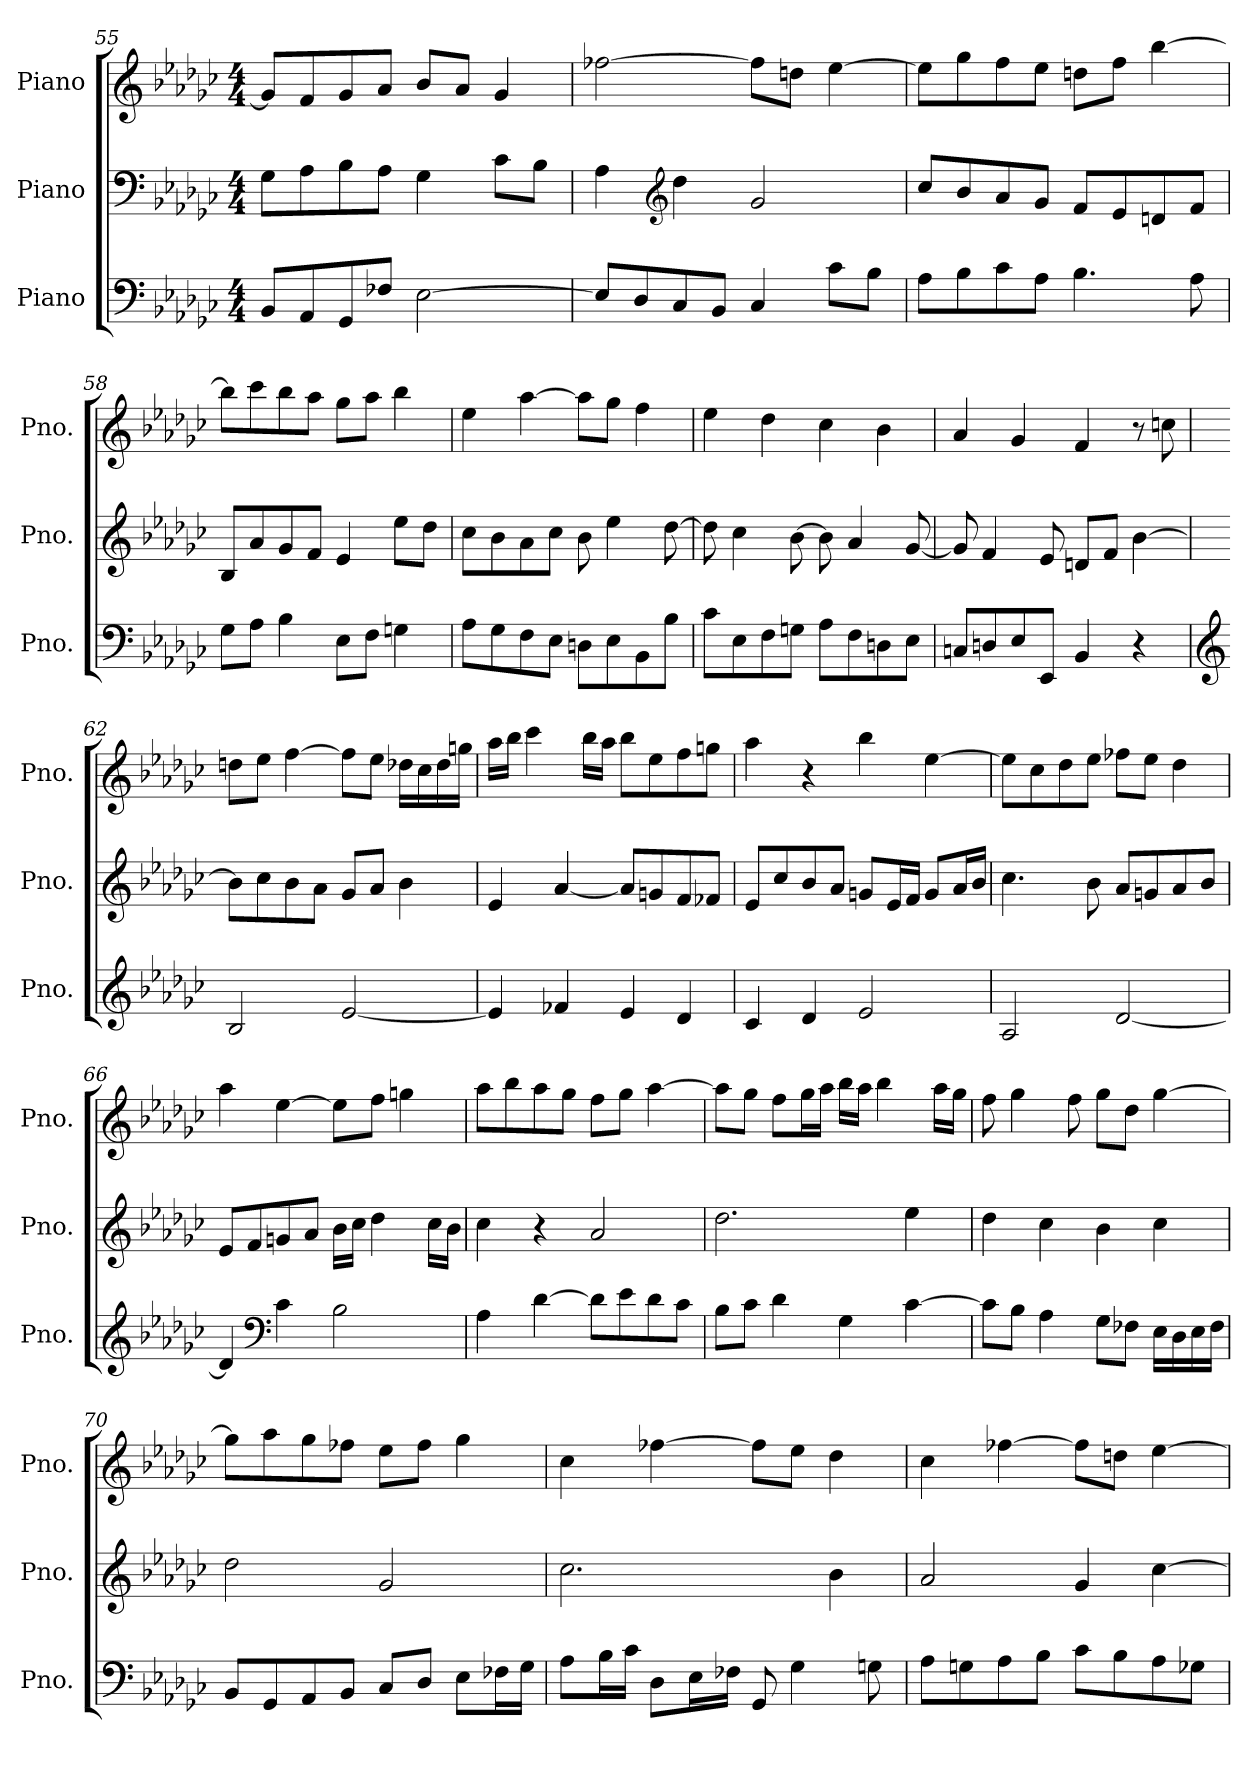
**kern	**kern	**kern
*part3	*part2	*part1
*staff3	*staff2	*staff1
*I"Piano	*I"Piano	*I"Piano
*I'Pno.	*I'Pno.	*I'Pno.
!!LO:LB:g=z
*clefF4	*clefF4	*clefG2
*k[b-e-a-d-g-c-]	*k[b-e-a-d-g-c-]	*k[b-e-a-d-g-c-]
*M4/4	*M4/4	*M4/4
=55	=55	=55
8BB-i/L	8G-j\L	8g-Z/L]
8AA-i/	8A-j\	8fZ/
8GG-i/	8B-j\	8g-Z/
8F-Xi/J	8A-j\J	8a-Z/J
[2E-i\	4G-j\	8b-Z/L
.	.	8a-Z/J
.	8c-j\L	4g-Z/
.	8B-j\J	.
=56	=56	=56
8E-i/L]	4A-j\	[2ff-XZ\
8D-i/	.	.
*	*clefG2	*
8C-i/	4dd-j\	.
8BB-i/J	.	.
4C-i/	2g-j/	8ff-Z\L]
.	.	8ddnZ\J
8c-i\L	.	[4ee-Z\
8B-i\J	.	.
=57	=57	=57
8A-i\L	8cc-j/L	8ee-Z\L]
8B-i\	8b-j/	8gg-Z\
8c-i\	8a-j/	8ffZ\
8A-i\J	8g-j/J	8ee-Z\J
4.B-i\	8fj/L	8ddnZ\L
.	8e-j/	8ffZ\J
.	8dnj/	[4bb-Z\
8A-i\	8fj/J	.
=58	=58	=58
8G-i\L	8B-j/L	8bb-Z\L]
8A-i\J	8a-j/	8ccc-Z\
4B-i\	8g-j/	8bb-Z\
.	8fj/J	8aa-Z\J
8E-i\L	4e-j/	8gg-Z\L
8Fi\J	.	8aa-Z\J
4Gni\	8ee-j\L	4bb-Z\
.	8dd-j\J	.
!!LO:LB:g=z
=59	=59	=59
8A-i\L	8cc-j\L	4ee-Z\
8G-i\	8b-j\	.
8Fi\	8a-j\	[4aa-Z\
8E-i\J	8cc-j\J	.
8Dni\L	8b-j\	8aa-Z\L]
8E-i\	4ee-j\	8gg-Z\J
8BB-i\	.	4ffZ\
8B-i\J	[8dd-j\	.
=60	=60	=60
8c-i\L	8dd-j\]	4ee-Z\
8E-i\	4cc-j\	.
8Fi\	.	4dd-Z\
8Gni\J	[8b-j\	.
8A-i\L	8b-j\]	4cc-Z\
8Fi\	4a-j/	.
8Dni\	.	4b-Z\
8E-i\J	[8g-j/	.
=61	=61	=61
8Cni/L	8g-j/]	4a-Z/
8Dni/	4fj/	.
8E-i/	.	4g-Z/
8EE-i/J	8e-j/	.
4BB-i/	8dnj/L	4fZ/
.	8fj/J	.
4r	[4b-j\	8r
.	.	8ccnZ\
=62	=62	=62
*clefG2	*	*
2B-i/	8b-j\L]	8ddnZ\L
.	8cc-j\	8ee-Z\J
.	8b-j\	[4ffZ\
.	8a-j\J	.
[2e-i/	8g-j/L	8ffZ\L]
.	8a-j/J	8ee-Z\J
.	4b-j\	16dd-XZ\LL
.	.	16cc-Z\
.	.	16dd-Z\
.	.	16ggnZ\JJ
!!LO:PB:g=z
=63	=63	=63
4e-i/]	4e-j/	16aa-Z\LL
.	.	16bb-Z\JJ
.	.	4ccc-Z\
4f-Xi/	[4a-j/	.
.	.	16bb-Z\LL
.	.	16aa-Z\JJ
4e-i/	8a-j/L]	8bb-Z\L
.	8gnj/	8ee-Z\
4d-i/	8fj/	8ffZ\
.	8f-Xj/J	8ggnZ\J
=64	=64	=64
4c-i/	8e-j/L	4aa-Z\
.	8cc-j/	.
4d-i/	8b-j/	4r
.	8a-j/J	.
2e-i/	8gnj/L	4bb-Z\
.	16e-j/L	.
.	16fj/JJ	.
.	8gj/L	[4ee-Z\
.	16a-j/L	.
.	16b-j/JJ	.
=65	=65	=65
2A-i/	4.cc-j\	8ee-Z\L]
.	.	8cc-Z\
.	.	8dd-Z\
.	8b-j\	8ee-Z\J
[2d-i/	8a-j/L	8ff-XZ\L
.	8gnj/	8ee-Z\J
.	8a-j/	4dd-Z\
.	8b-j/J	.
!!LO:LB:g=z
=66	=66	=66
4d-i/]	8e-j/L	4aa-Z\
.	8fj/	.
*clefF4	*	*
4c-i\	8gnj/	[4ee-Z\
.	8a-j/J	.
2B-i\	16b-j\LL	8ee-Z\L]
.	16cc-j\JJ	.
.	4dd-j\	8ffZ\J
.	.	4ggnZ\
.	16cc-j\LL	.
.	16b-j\JJ	.
=67	=67	=67
4A-i\	4cc-j\	8aa-Z\L
.	.	8bb-Z\
[4d-i\	4r	8aa-Z\
.	.	8gg-Z\J
8d-i\L]	2a-j/	8ffZ\L
8e-i\	.	8gg-Z\J
8d-i\	.	[4aa-Z\
8c-i\J	.	.
=68	=68	=68
8B-i\L	2.dd-j\	8aa-Z\L]
8c-i\J	.	8gg-Z\J
4d-i\	.	8ffZ\L
.	.	16gg-Z\L
.	.	16aa-Z\JJ
4G-i\	.	16bb-Z\LL
.	.	16aa-Z\JJ
.	.	4bb-Z\
[4c-i\	4ee-j\	.
.	.	16aa-Z\LL
.	.	16gg-Z\JJ
!!LO:LB:g=z
=69	=69	=69
8c-i\L]	4dd-j\	8ffZ\
8B-i\J	.	4gg-Z\
4A-i\	4cc-j\	.
.	.	8ffZ\
8G-i\L	4b-j\	8gg-Z\L
8F-Xi\J	.	8dd-Z\J
16E-i\LL	4cc-j\	[4gg-Z\
16D-i\	.	.
16E-i\	.	.
16F-i\JJ	.	.
=70	=70	=70
8BB-i/L	2dd-j\	8gg-Z\L]
8GG-i/	.	8aa-Z\
8AA-i/	.	8gg-Z\
8BB-i/J	.	8ff-XZ\J
8C-i/L	2g-j/	8ee-Z\L
8D-i/J	.	8ff-Z\J
8E-i\L	.	4gg-Z\
16F-Xi\L	.	.
16G-i\JJ	.	.
=71	=71	=71
8A-i\L	2.cc-j\	4cc-Z\
16B-i\L	.	.
16c-i\JJ	.	.
8D-i\L	.	[4ff-XZ\
16E-i\L	.	.
16F-Xi\JJ	.	.
8GG-i/	.	8ff-Z\L]
4G-i\	.	8ee-Z\J
.	4b-j\	4dd-Z\
8Gni\	.	.
!!LO:LB:g=z
=72	=72	=72
8A-i\L	2a-j/	4cc-Z\
8Gni\	.	.
8A-i\	.	[4ff-XZ\
8B-i\J	.	.
8c-i\L	4g-j/	8ff-Z\L]
8B-i\	.	8ddnZ\J
8A-i\	[4cc-j\	[4ee-Z\
8G-Xi\J	.	.
=	=	=
*-	*-	*-
